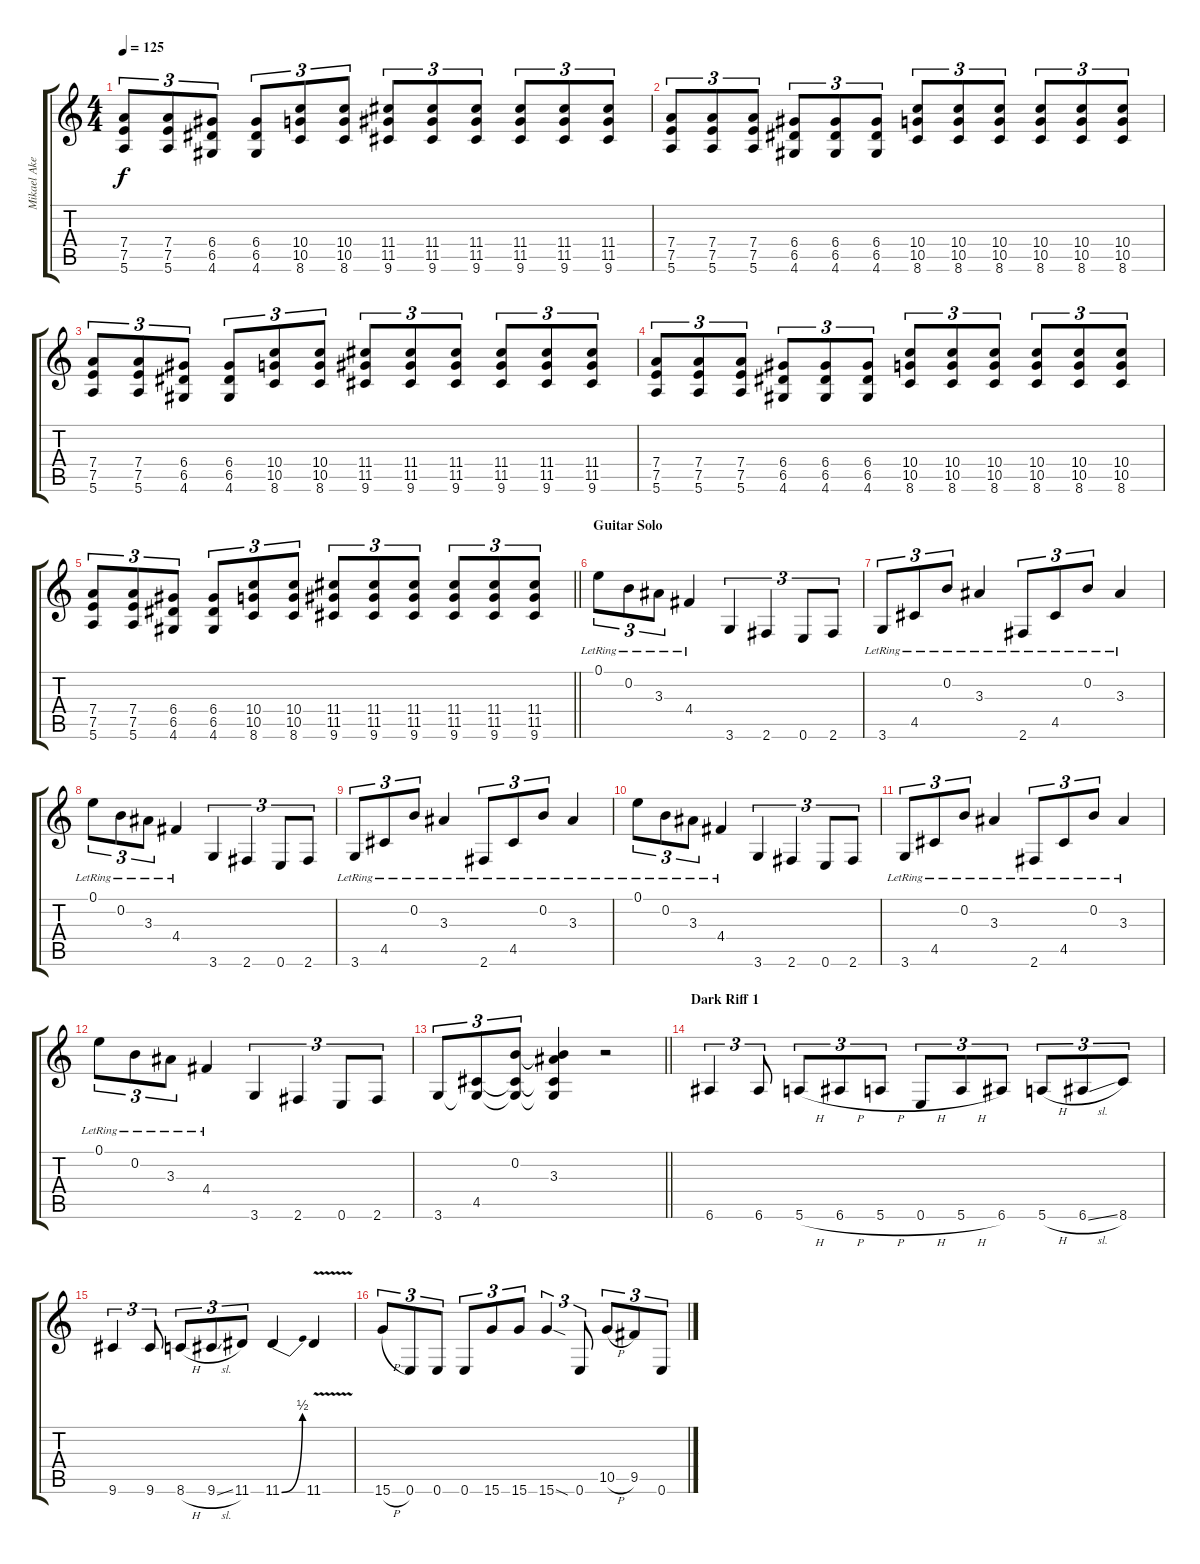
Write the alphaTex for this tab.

\track ("Mikael Akerfeldt" "Mikael Ake") {instrument acousticguitarnylon}
\staff {score tabs}
\tuning (E4 B3 G3 D3 A2 E2) {hide}
\ts (4 4)
\tempo 125
\clef g2
\ks c
(7.4 7.5 5.6).8{tu (3 2) dy f} (7.4 7.5 5.6).8{tu (3 2)} (6.4 6.5 4.6).8{tu (3 2)} (6.4 6.5 4.6).8{tu (3 2)} (10.4 10.5 8.6).8{tu (3 2)} (10.4 10.5 8.6).8{tu (3 2)} (11.4 11.5 9.6).8{tu (3 2)} (11.4 11.5 9.6).8{tu (3 2)} (11.4 11.5 9.6).8{tu (3 2)} (11.4 11.5 9.6).8{tu (3 2)} (11.4 11.5 9.6).8{tu (3 2)} (11.4 11.5 9.6).8{tu (3 2)} |
(7.4 7.5 5.6).8{tu (3 2)} (7.4 7.5 5.6).8{tu (3 2)} (7.4 7.5 5.6).8{tu (3 2)} (6.4 6.5 4.6).8{tu (3 2)} (6.4 6.5 4.6).8{tu (3 2)} (6.4 6.5 4.6).8{tu (3 2)} (10.4 10.5 8.6).8{tu (3 2)} (10.4 10.5 8.6).8{tu (3 2)} (10.4 10.5 8.6).8{tu (3 2)} (10.4 10.5 8.6).8{tu (3 2)} (10.4 10.5 8.6).8{tu (3 2)} (10.4 10.5 8.6).8{tu (3 2)} |
(7.4 7.5 5.6).8{tu (3 2)} (7.4 7.5 5.6).8{tu (3 2)} (6.4 6.5 4.6).8{tu (3 2)} (6.4 6.5 4.6).8{tu (3 2)} (10.4 10.5 8.6).8{tu (3 2)} (10.4 10.5 8.6).8{tu (3 2)} (11.4 11.5 9.6).8{tu (3 2)} (11.4 11.5 9.6).8{tu (3 2)} (11.4 11.5 9.6).8{tu (3 2)} (11.4 11.5 9.6).8{tu (3 2)} (11.4 11.5 9.6).8{tu (3 2)} (11.4 11.5 9.6).8{tu (3 2)} |
(7.4 7.5 5.6).8{tu (3 2)} (7.4 7.5 5.6).8{tu (3 2)} (7.4 7.5 5.6).8{tu (3 2)} (6.4 6.5 4.6).8{tu (3 2)} (6.4 6.5 4.6).8{tu (3 2)} (6.4 6.5 4.6).8{tu (3 2)} (10.4 10.5 8.6).8{tu (3 2)} (10.4 10.5 8.6).8{tu (3 2)} (10.4 10.5 8.6).8{tu (3 2)} (10.4 10.5 8.6).8{tu (3 2)} (10.4 10.5 8.6).8{tu (3 2)} (10.4 10.5 8.6).8{tu (3 2)} |
\barLineRight lightlight
(7.4 7.5 5.6).8{tu (3 2)} (7.4 7.5 5.6).8{tu (3 2)} (6.4 6.5 4.6).8{tu (3 2)} (6.4 6.5 4.6).8{tu (3 2)} (10.4 10.5 8.6).8{tu (3 2)} (10.4 10.5 8.6).8{tu (3 2)} (11.4 11.5 9.6).8{tu (3 2)} (11.4 11.5 9.6).8{tu (3 2)} (11.4 11.5 9.6).8{tu (3 2)} (11.4 11.5 9.6).8{tu (3 2)} (11.4 11.5 9.6).8{tu (3 2)} (11.4 11.5 9.6).8{tu (3 2)} |
\section ("" "Guitar Solo")
0.1{lr}.8{tu (3 2) volume 10 instrument overdrivenguitar} 0.2{lr}.8{tu (3 2)} 3.3{lr}.8{tu (3 2)} 4.4{lr}.4 3.6.4{tu (3 2)} 2.6.4{tu (3 2)} 0.6.8{tu (3 2)} 2.6.8{tu (3 2)} |
3.6{lr}.8{tu (3 2)} 4.5{lr}.8{tu (3 2)} 0.2{lr}.8{tu (3 2)} 3.3{lr}.4 2.6{lr}.8{tu (3 2)} 4.5{lr}.8{tu (3 2)} 0.2{lr}.8{tu (3 2)} 3.3{lr}.4 |
0.1{lr}.8{tu (3 2)} 0.2{lr}.8{tu (3 2)} 3.3{lr}.8{tu (3 2)} 4.4{lr}.4 3.6.4{tu (3 2)} 2.6.4{tu (3 2)} 0.6.8{tu (3 2)} 2.6.8{tu (3 2)} |
3.6{lr}.8{tu (3 2)} 4.5{lr}.8{tu (3 2)} 0.2{lr}.8{tu (3 2)} 3.3{lr}.4 2.6{lr}.8{tu (3 2)} 4.5{lr}.8{tu (3 2)} 0.2{lr}.8{tu (3 2)} 3.3{lr}.4 |
0.1{lr}.8{tu (3 2)} 0.2{lr}.8{tu (3 2)} 3.3{lr}.8{tu (3 2)} 4.4{lr}.4 3.6.4{tu (3 2)} 2.6.4{tu (3 2)} 0.6.8{tu (3 2)} 2.6.8{tu (3 2)} |
3.6{lr}.8{tu (3 2)} 4.5{lr}.8{tu (3 2)} 0.2{lr}.8{tu (3 2)} 3.3{lr}.4 2.6{lr}.8{tu (3 2)} 4.5{lr}.8{tu (3 2)} 0.2{lr}.8{tu (3 2)} 3.3{lr}.4 |
0.1{lr}.8{tu (3 2)} 0.2{lr}.8{tu (3 2)} 3.3{lr}.8{tu (3 2)} 4.4{lr}.4 3.6.4{tu (3 2)} 2.6.4{tu (3 2)} 0.6.8{tu (3 2)} 2.6.8{tu (3 2)} |
\barLineRight lightlight
3.6.8{tu (3 2)} (4.5 3.6{t}).8{tu (3 2)} (0.2 4.5{t} 3.6{t}).8{tu (3 2)} (0.2{t} 3.3 4.5{t} 3.6{t}).4 r.2 |
\section ("" "Dark Riff 1")
6.6.4{tu (3 2) volume 11 instrument distortionguitar} 6.6.8{tu (3 2)} 5.6{h}.8{tu (3 2)} 6.6{h}.8{tu (3 2)} 5.6{h}.8{tu (3 2)} 0.6{h}.8{tu (3 2)} 5.6{h}.8{tu (3 2)} 6.6.8{tu (3 2)} 5.6{h}.8{tu (3 2)} 6.6{sl}.8{tu (3 2)} 8.6.8{tu (3 2)} |
9.6.4{tu (3 2)} 9.6.8{tu (3 2)} 8.6{h}.8{tu (3 2)} 9.6{sl}.8{tu (3 2)} 11.6.8{tu (3 2)} 11.6{be (bend 0 0 60 2)}.4 11.6{v}.4 |
15.6{h}.8{tu (3 2)} 0.6.8{tu (3 2)} 0.6.8{tu (3 2)} 0.6.8{tu (3 2)} 15.6.8{tu (3 2)} 15.6.8{tu (3 2)} 15.6{sod}.4{tu (3 2)} 0.6.8{tu (3 2)} 10.5{h}.8{tu (3 2)} 9.5.8{tu (3 2)} 0.6.8{tu (3 2)}
